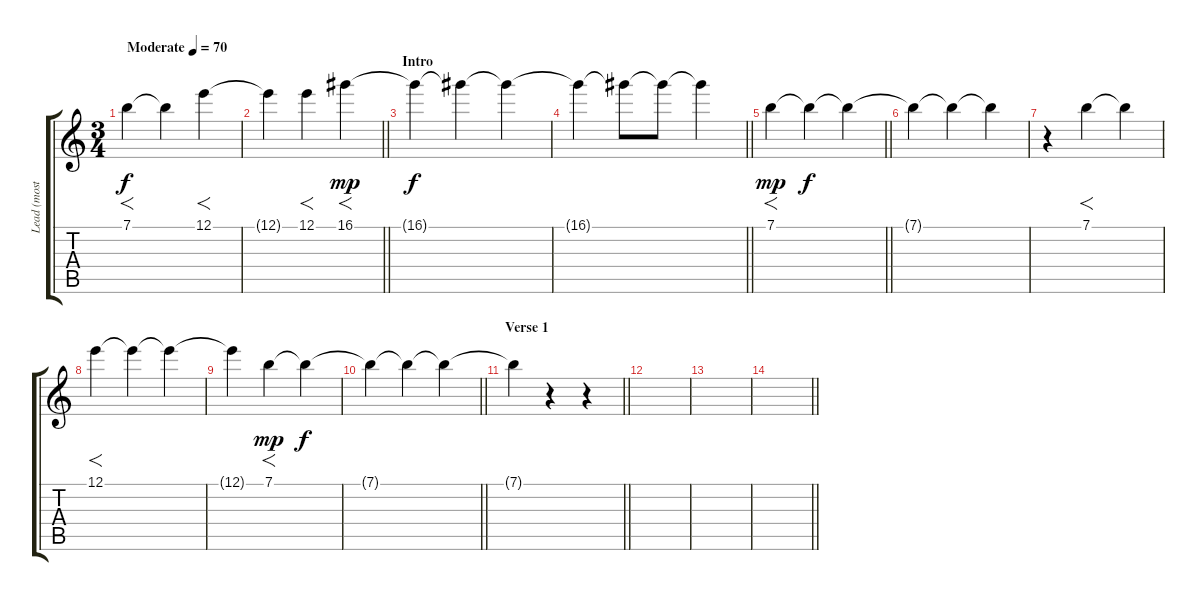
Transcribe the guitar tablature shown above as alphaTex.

\track ("Lead (mostly feedback)" "Lead (most") {instrument overdrivenguitar}
\staff {score tabs}
\tuning (E4 B3 G3 D3 A2 E2) {hide}
\ts (3 4)
\tempo (70 "Moderate")
\clef g2
\ks c
7.1.4{f dy f instrument overdrivenguitar} 7.1{t}.4 12.1.4{f} |
\barLineRight lightlight
12.1{t}.4 12.1.4{f} 16.1.4{f dy mp} |
\section ("" "Intro")
16.1{t}.4{dy f} 16.1{t}.4 16.1{t}.4 |
\barLineRight lightlight
16.1{t}.4{volume 0} 16.1{t}.8 16.1{t}.8 16.1{t}.4 |
\barLineRight lightlight
7.1.4{f dy mp volume 12} 7.1{t}.4{dy f} 7.1{t}.4 |
7.1{t}.4{volume 0} 7.1{t}.4 7.1{t}.4 |
r.4{volume 12} 7.1.4{f} 7.1{t}.4 |
12.1.4{f} 12.1{t}.4 12.1{t}.4 |
12.1{t}.4 7.1.4{f dy mp} 7.1{t}.4{dy f} |
\barLineRight lightlight
7.1{t}.4 7.1{t}.4{volume 0} 7.1{t}.4 |
\section ("" "Verse 1")
\barLineRight lightlight
7.1{t}.4 r.4 r.4 |
|
|
\barLineRight lightlight
